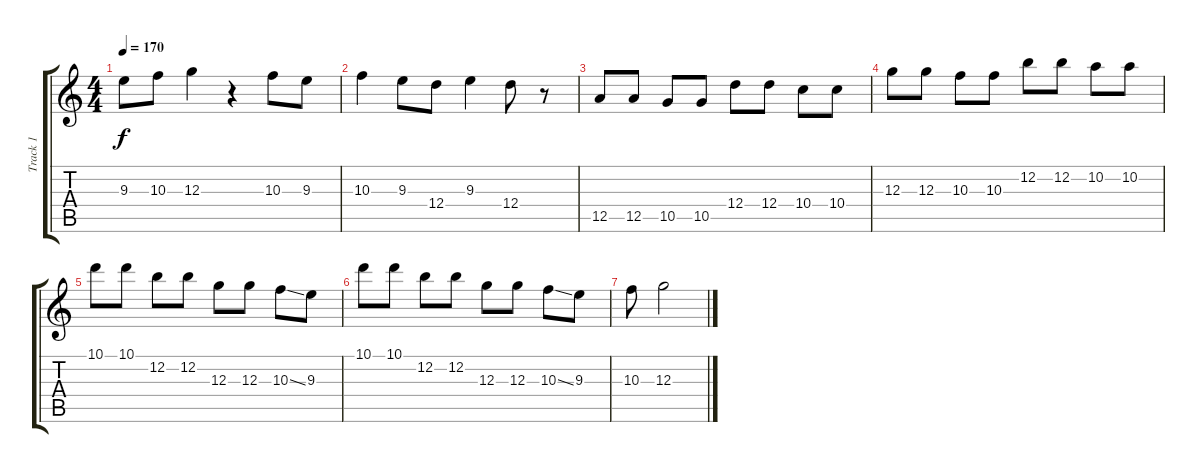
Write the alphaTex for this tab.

\track ("Track 1" "Track 1") {instrument overdrivenguitar}
\staff {score tabs}
\tuning (E4 B3 G3 D3 A2 E2) {hide}
\ts (4 4)
\tempo 170
\clef g2
\ks c
9.3.8{dy f} 10.3.8 12.3.4 r.4 10.3.8 9.3.8 |
10.3.4 9.3.8 12.4.8 9.3.4 12.4.8 r.8 |
12.5.8 12.5.8 10.5.8 10.5.8 12.4.8 12.4.8 10.4.8 10.4.8 |
12.3.8 12.3.8 10.3.8 10.3.8 12.2.8 12.2.8 10.2.8 10.2.8 |
10.1.8 10.1.8 12.2.8 12.2.8 12.3.8 12.3.8 10.3{ss}.8 9.3.8 |
10.1.8 10.1.8 12.2.8 12.2.8 12.3.8 12.3.8 10.3{ss}.8 9.3.8 |
10.3.8 12.3.2
